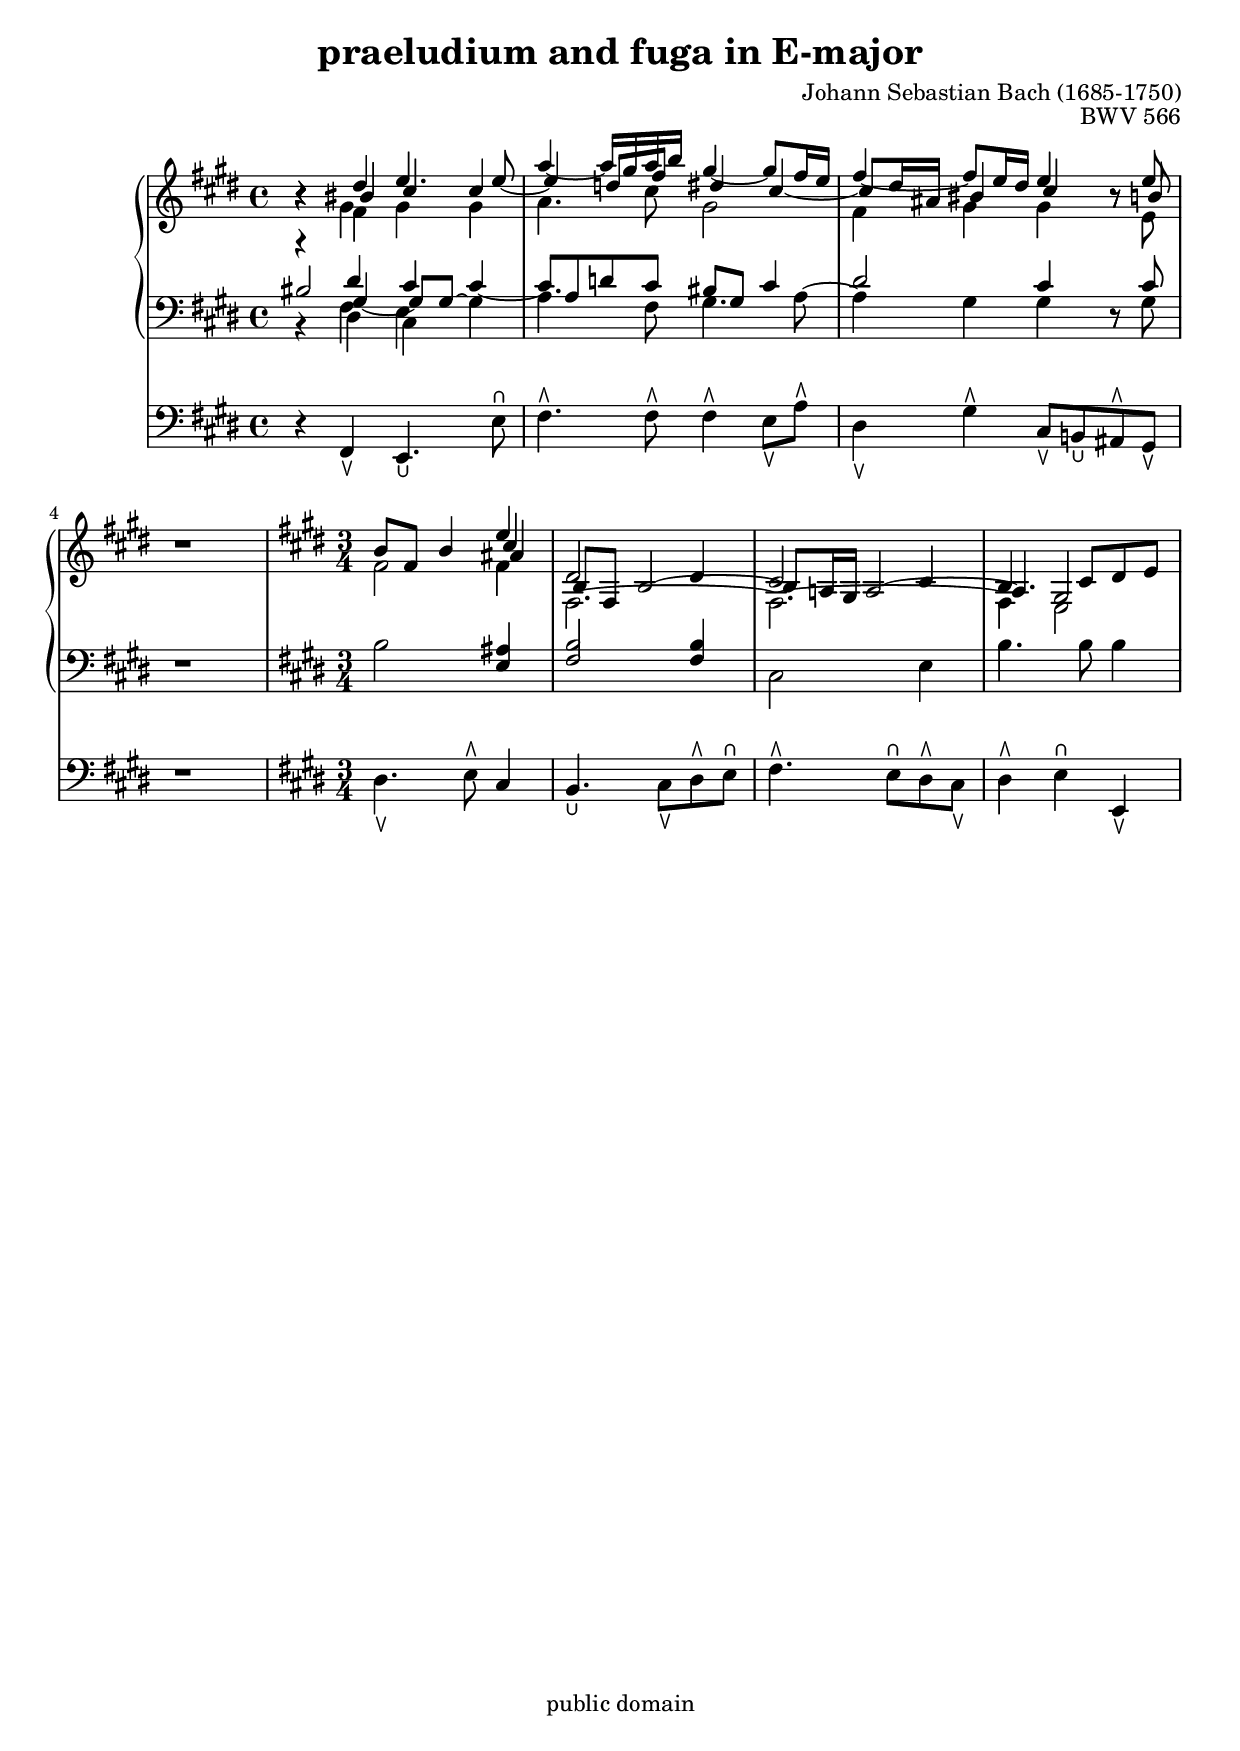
\version "1.7.5"
\header {
  filename =    "praeludium-fuga-E.ly"
  title =       "praeludium and fuga in E-major"
  opus =        "BWV 566"
  composer =    "Johann Sebastian Bach (1685-1750)"
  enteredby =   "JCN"
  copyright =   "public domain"
}
%{
  description

  Praeludium 3 bar excerpt,
	2nd fuga transposed subject -- 4 bar excerpt. 
        We try to imitate the Griepenkerl/Keller edition which
	gives the best approximation to Bach's original layout
%}
%{
 Tested Features:
 purpose of this file is testing: 
   * real-life collisions
   * multi-voice input --- splitting?
   * organ staff...
%}





praeludiumCommands =  \notes {
  \time 4/4
   \key e \major
}

praeludiumRight =   \notes {
  \praeludiumCommands
  \clef violin

  % 13 -- how to type -- where to split -- this more neatly?
  \context Staff <
    \context Voice = I \relative c'' { \stemUp r4 dis4 e4. e8 ~ |
      \shiftOn e4 [d8 fis8] \shiftOff gis4 ~ [gis8 fis16 e ] |
      fis4 ~ [fis8 e16 dis] e4 r8 e8 }
    \context Voice = III \relative c'' { \stemUp \shiftOn r4 bis cis \shiftOff cis |
      a' ~ [a16 gis a b] \shiftOn dis,4 cis ~ |
      [cis8 dis16 ais] bis4 cis r8 b }
    \context Voice = IV \relative c'' {

      %\stemUp
      %{
      this is a diversion from the Griepenkerl/Keller
       edition a hack to avoid collisions
      %}
      \stemDown
      \shiftOn s4 gis }
      
    \context Voice =  II \relative c' { \stemDown
%      \shiftOn       % idem

      r4 fis \shiftOff gis gis |
      a4. cis8 gis2 |
      fis4 gis gis r8 e8 }
  > |
  % 16
}

praeludiumLeft =  \notes \relative c {
  \praeludiumCommands
  \clef bass

  % 13
  \context Staff <
    \context Voice = two { r4 }
    \context Voice = one { \stemUp s4 dis' cis cis ~ |
      [cis8 a d cis] [bis gis] cis4 |
      dis2 cis4 r8 cis }
    \context Voice = one { \stemUp bis2 }
    \context Voice = three { \stemUp \shiftOn r4 gis ~ [gis8 gis] ~ \stemDown \shiftOff gis4 |
      a4. fis8 gis4. a8 ~ |
      a4 gis4 gis r8 gis }
%    { \stemUp \shiftOn s4 fis4 e}
% a quick hack to avoid some collisons
    \context Voice = four { \stemDown \shiftOn s4 fis4 e}
    \context Voice = two { \stemDown s4 dis4 cis4 }
  > |
  %16
}

praeludiumPedal =  \notes \relative c{
  \praeludiumCommands  
  \clef bass

  %13
  r4 fis,4-\ltoe e4.-\lheel e'8-\rheel | 
  fis4.-\rtoe fis8-\rtoe fis4-\rtoe [e8-\ltoe a-\rtoe] | 
  dis,4-\ltoe gis-\rtoe [cis,8-\ltoe b!-\lheel ais-\rtoe gis-\ltoe] |
  %16
}


fugaIICommands =  \notes{
  \time3/4
  \key e \major              % E-major
}

fugaIIRight =  \notes   \relative c''   {
  \fugaIICommands
  \clef violin

  %15
  \context Staff <
    \context Voice = VA { \stemUp [b8 fis8] b4 }
    \context Voice = VB {  \stemDown fis2 }
  >

  \context Staff \notes\relative c''<
       \context Voice=one {
	  \property Voice.NoteColumn \override #'horizontal-shift = #0
	  \stemUp\slurUp\tieUp 
	  e4 
       }
       \context Voice=two {
	  \stemUp\slurUp\tieUp 
	  \property Voice.NoteColumn \override #'horizontal-shift = #1
	  cis
       }
       \context Voice=three {
	  \property Voice.NoteColumn \override #'horizontal-shift = #2
	  \stemUp\slurUp\tieUp 
	  ais
       }
       \context Voice=four {
	  \stemDown\slurDown\tieDown 
	  \property Voice.NoteColumn \override #'horizontal-shift = #-1
	  fis
       }
  >

    %16
    \context Staff <
      \context Voice = one {  dis2 dis4 |
      cis2 cis4 |
      b4. [cis8 dis e] }
    \context Voice = three {  \stemUp \shiftOn [b8 fis] b2 ~ |
      [b8 a!16 gis] a2 ~ |
      a4 gis2 }
    \context Voice = two {  \stemDown fis2. ~ |
      fis ~ |
      fis4 e2 }
  > |
  %19
}

fugaIILeft =  \notes {
  \fugaIICommands  
  \clef bass

  %15
  \context Staff < 
    \context Voice = two { \stemDown b2 \stemUp ais4 |
      b2 b4 }
    \context Voice = two { \stemDown s2 e4 |
      fis2 fis4 }
  >
  \stemDown cis2 e4 |
  b4. b8 b4 |
  %19
}

fugaIIPedal =  \notes \relative c {
  \fugaIICommands  
  \clef bass

  %15
  dis4.-\ltoe e8-\rtoe cis4 |
  b4.-\lheel [cis8-\ltoe dis8-\rtoe e8-\rheel] |
  fis4.-\rtoe [e8-\rheel dis8-\rtoe cis8-\ltoe] |
  dis4-\rtoe e4-\rheel e,4-\ltoe |
  %19
}

breakmusic =  \notes { 
  %\time4/4
  r1
}


% these should be two separate scores...
\score{
  \context Score <
    \context PianoStaff <
      \context Staff = treble {
 	\property Score.midiInstrument = "church organ"
        \praeludiumRight \breakmusic \fugaIIRight }
      \context Staff = bass { 
        \praeludiumLeft \breakmusic \fugaIILeft }
    > 
    \context Staff = pedal {
      \praeludiumPedal \breakmusic \fugaIIPedal }
  >

  \paper {

   \translator { \OrchestralScoreContext }
  }

  \midi {
    \tempo 4 =96 }
}
